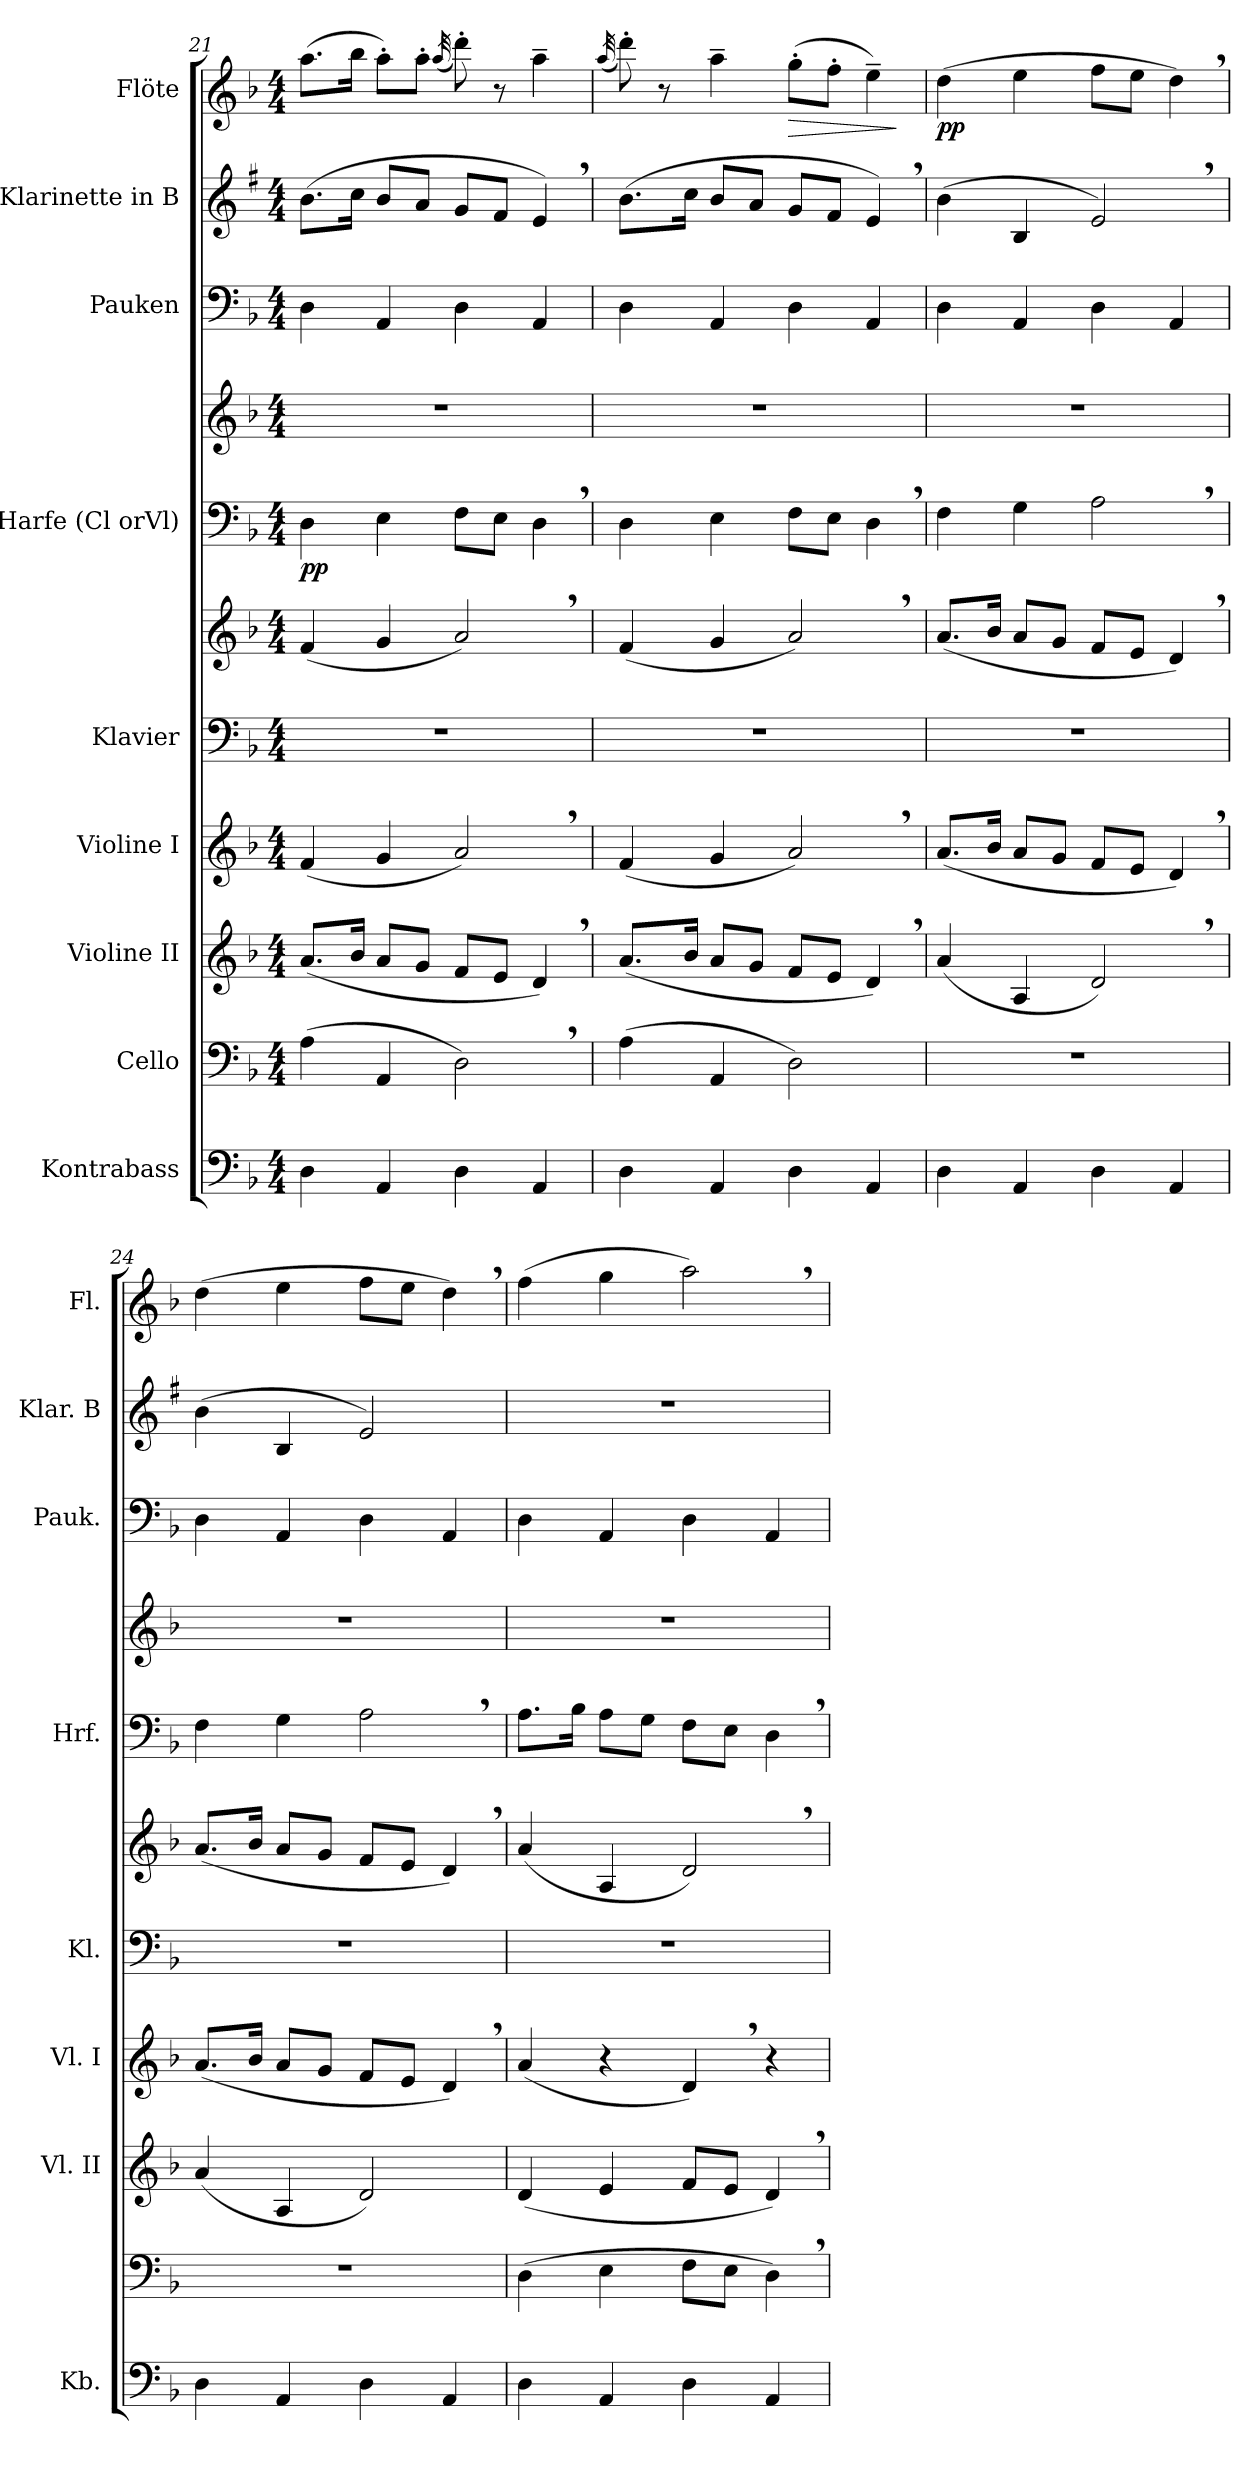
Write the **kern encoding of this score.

**kern	**kern	**kern	**kern	**kern	**kern	**kern	**kern	**dynam	**kern	**kern	**kern	**dynam
*part9	*part8	*part7	*part6	*part5	*part5	*part4	*part4	*part4	*part3	*part2	*part1	*part1
*staff11	*staff10	*staff9	*staff8	*staff7	*staff6	*staff5	*staff4	*staff4/5	*staff3	*staff2	*staff1	*staff1
*I"Kontrabass	*I"Cello	*I"Violine II	*I"Violine I	*I"Klavier	*	*I"Harfe (Cl orVl)	*	*	*I"Pauken	*I"Klarinette in B	*I"Flöte	*
*I'Kb.	*	*I'Vl. II	*I'Vl. I	*I'Kl.	*	*I'Hrf.	*	*	*I'Pauk.	*I'Klar. B	*I'Fl.	*
*clefF4	*clefF4	*clefG2	*clefG2	*clefF4	*clefG2	*clefF4	*clefG2	*	*clefF4	*clefG2	*clefG2	*
*ITrd7c12	*	*	*	*	*	*	*	*	*	*ITrd1c2	*	*
*k[b-]	*k[b-]	*k[b-]	*k[b-]	*k[b-]	*k[b-]	*k[b-]	*k[b-]	*	*k[b-]	*k[b-]	*k[b-]	*
*d:	*d:	*d:	*d:	*d:	*d:	*d:	*d:	*	*d:	*d:	*d:	*
*M4/4	*M4/4	*M4/4	*M4/4	*M4/4	*M4/4	*M4/4	*M4/4	*	*M4/4	*M4/4	*M4/4	*
=21	=21	=21	=21	=21	=21	=21	=21	=21	=21	=21	=21	=21
!	!	!	!	!	!	!	!	!LO:DY:b=2	!	!	!	!
4DD\	(>4A\	(>8.a/L	(<4f/	1r	(<4f/	4D\	1r	pp	4D\	(>8.a\L	(>8.aa\L	.
.	.	16b-/Jk	.	.	.	.	.	.	.	16b-\Jk	16bb-\Jk	.
4AAA/	4AA/	8a/L	4g/	.	4g/	4E\	.	.	4AA/	8a/L	8aa'\L)	.
.	.	8g/J	.	.	.	.	.	.	.	8g/J	8aa'\J	.
.	.	.	.	.	.	.	.	.	.	.	(<32qaa/	.
4DD\	2D,\)	8f/L	2a,/)	.	2a,/)	8F\L	.	.	4D\	8f/L	8ddd'\)	.
.	.	8e/J	.	.	.	8E\J	.	.	.	8e/J	8r	.
4AAA/	.	4d,/)	.	.	.	4D,\	.	.	4AA/	4d,/)	4aa~\	.
=22	=22	=22	=22	=22	=22	=22	=22	=22	=22	=22	=22	=22
.	.	.	.	.	.	.	.	.	.	.	(<32qaa/	.
4DD\	(>4A\	(>8.a/L	(<4f/	1r	(<4f/	4D\	1r	.	4D\	(>8.a\L	8ddd'\)	.
.	.	.	.	.	.	.	.	.	.	.	8r	.
.	.	16b-/Jk	.	.	.	.	.	.	.	16b-\Jk	.	.
4AAA/	4AA/	8a/L	4g/	.	4g/	4E\	.	.	4AA/	8a/L	4aa~\	.
.	.	8g/J	.	.	.	.	.	.	.	8g/J	.	.
!	!	!	!	!	!	!	!	!	!	!	!	!LO:HP:b
4DD\	2D\)	8f/L	2a,/)	.	2a,/)	8F\L	.	.	4D\	8f/L	(>8gg'\L	>
.	.	8e/J	.	.	.	8E\J	.	.	.	8e/J	8ff'\J	.
4AAA/	.	4d,/)	.	.	.	4D,\	.	.	4AA/	4d,/)	4ee~\)	.
.	.	.	.	.	.	.	.	.	.	.	.	]
!!LO:PB:g=z
=23	=23	=23	=23	=23	=23	=23	=23	=23	=23	=23	=23	=23
!	!	!	!	!	!	!	!	!	!	!	!	!LO:DY:b
4DD\	1r	(<4a/	(<8.a/L	1r	(<8.a/L	4F\	1r	.	4D\	(>4a\	(<4dd\	pp
.	.	.	16b-/Jk	.	16b-/Jk	.	.	.	.	.	.	.
4AAA/	.	4A/	8a/L	.	8a/L	4G\	.	.	4AA/	4A/	4ee\	.
.	.	.	8g/J	.	8g/J	.	.	.	.	.	.	.
4DD\	.	2d,/)	8f/L	.	8f/L	2A,\	.	.	4D\	2d,/)	8ff\L	.
.	.	.	8e/J	.	8e/J	.	.	.	.	.	8ee\J	.
4AAA/	.	.	4d,/)	.	4d,/)	.	.	.	4AA/	.	4dd,\)	.
=24	=24	=24	=24	=24	=24	=24	=24	=24	=24	=24	=24	=24
4DD\	1r	(<4a/	(<8.a/L	1r	(<8.a/L	4F\	1r	.	4D\	(>4a\	(<4dd\	.
.	.	.	16b-/Jk	.	16b-/Jk	.	.	.	.	.	.	.
4AAA/	.	4A/	8a/L	.	8a/L	4G\	.	.	4AA/	4A/	4ee\	.
.	.	.	8g/J	.	8g/J	.	.	.	.	.	.	.
4DD\	.	2d/)	8f/L	.	8f/L	2A,\	.	.	4D\	2d/)	8ff\L	.
.	.	.	8e/J	.	8e/J	.	.	.	.	.	8ee\J	.
4AAA/	.	.	4d,/)	.	4d,/)	.	.	.	4AA/	.	4dd,\)	.
=25	=25	=25	=25	=25	=25	=25	=25	=25	=25	=25	=25	=25
4DD\	(<4D\	(<4d/	(<4a/	1r	(<4a/	8.A\L	1r	.	4D\	1r	(<4ff\	.
.	.	.	.	.	.	16B-\Jk	.	.	.	.	.	.
4AAA/	4E\	4e/	4r	.	4A/	8A\L	.	.	4AA/	.	4gg\	.
.	.	.	.	.	.	8G\J	.	.	.	.	.	.
4DD\	8F\L	8f/L	4d,/)	.	2d,/)	8F\L	.	.	4D\	.	2aa,\)	.
.	8E\J	8e/J	.	.	.	8E\J	.	.	.	.	.	.
4AAA/	4D,\)	4d,/)	4r	.	.	4D,\	.	.	4AA/	.	.	.
=	=	=	=	=	=	=	=	=	=	=	=	=
*-	*-	*-	*-	*-	*-	*-	*-	*-	*-	*-	*-	*-
